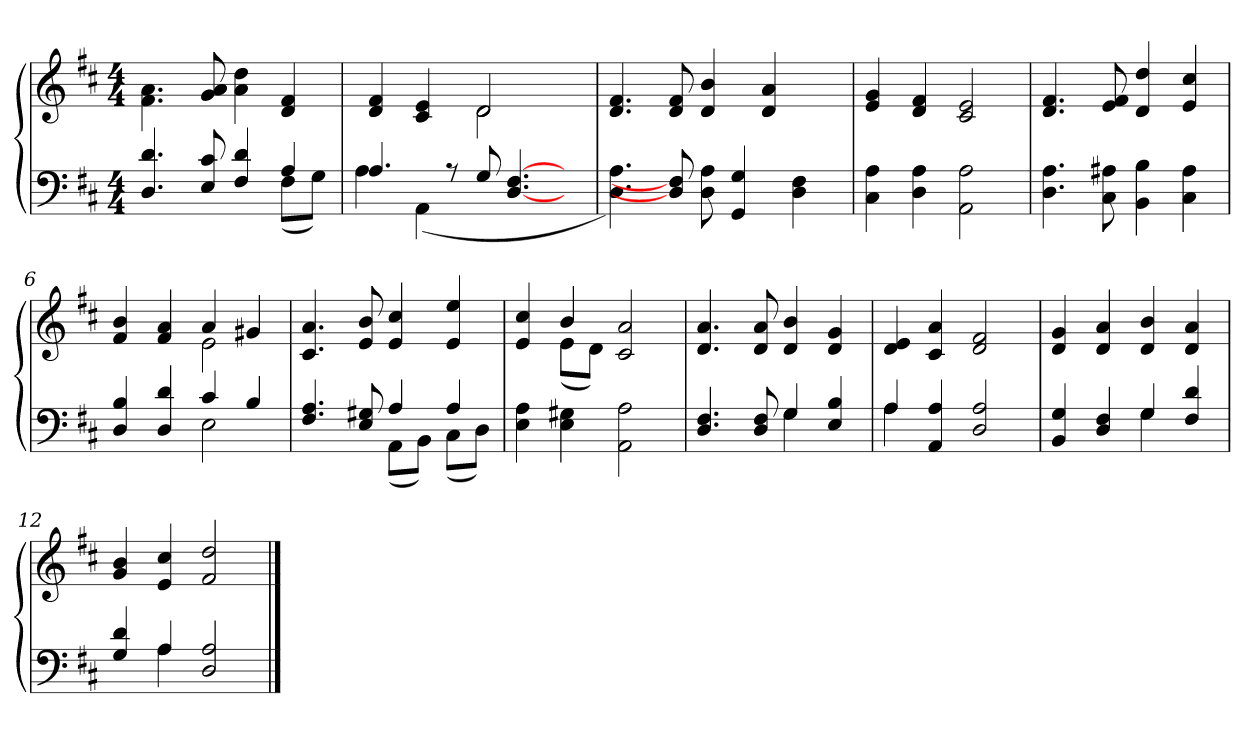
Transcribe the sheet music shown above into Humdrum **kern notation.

**kern	**kern
*part2	*part1
*staff2	*staff1
*clefF4	*clefG2
*k[f#c#]	*k[f#c#]
*D:	*D:
*M4/4	*M4/4
*MM115	*MM115
=1	=1
*^	*
4.D/ 4.d/	2.ryy	4.f#\ 4.a\
8E/ 8c#/	.	8g/ 8a/
4F#/ 4d/	.	4a\ 4dd\
4A/	(<8F#\L	4d/ 4f#/
.	8G\J)	.
=2	=2	=2
*	*	*^
4.A/	4A\	4d/ 4f#/	2ryy
.	(<4AA\	4c#/ 4e/	.
8r	.	.	.
8G/	8ryy	2d/	2d\
[4.D/ [4.F#/	2ryy	.	.
8ryy	.	8ryy	8ryy
*v	*v	*	*
*	*v	*v
=3	=3
4.D\ 4.A\)	4.d/ 4.f#/
8D/] 8F#/]	8d/ 8f#/
8D\ 8A\	4d/ 4b/
4GG/ 4G/	.
.	4d/ 4a/
4D\ 4F#\	.
.	8ryy
=4	=4
4C#\ 4A\	4e/ 4g/
4D\ 4A\	4d/ 4f#/
2AA\ 2A\	2c#/ 2e/
=5	=5
4.D\ 4.A\	4.d/ 4.f#/
8C#\ 8A#X\	8e/ 8f#/
4BB\ 4B\	4d/ 4dd/
4C#\ 4A#\	4e/ 4cc#/
=6	=6
*^	*^
4D/ 4B/	2ryy	4f#/ 4b/	2ryy
4D/ 4d/	.	4f#/ 4a/	.
4c#/	2E\	4a/	2e\
4B/	.	4g#X/	.
*	*	*v	*v
!!LO:LB:g=z
=7	=7	=7
4.F#/ 4.A/	2ryy	4.c#/ 4.a/
8E/ 8G#X/	.	8e/ 8b/
4A/	(<8AA\L	4e/ 4cc#/
.	8BB\J)	.
4A/	(<8C#\L	4e/ 4ee/
.	8D\J)	.
*v	*v	*
=8	=8
*	*^
4E\ 4A\	4e/ 4cc#/	4ryy
4E\ 4G#X\	4b/	(<8e\L
.	.	8d\J)
2AA\ 2A\	2c#/ 2a/	2ryy
*	*v	*v
=9	=9
*^	*
4.D/ 4.F#/	2ryy	4.d/ 4.a/
8D/ 8F#/	.	8d/ 8a/
4G/	4G\	4d/ 4b/
4E/ 4B/	4ryy	4d/ 4g/
=10	=10	=10
4A/	4A\	4d/ 4e/
4AA/ 4A/	2.ryy	4c#/ 4a/
2D/ 2A/	.	2d/ 2f#/
=11	=11	=11
4BB/ 4G/	2ryy	4d/ 4g/
4D/ 4F#/	.	4d/ 4a/
4G/	4G\	4d/ 4b/
4F#/ 4d/	4ryy	4d/ 4a/
=12	=12	=12
4G/ 4d/	4ryy	4g/ 4b/
4A/	4A\	4e/ 4cc#/
2D/ 2A/	2ryy	2f#/ 2dd/
*v	*v	*
==	==
*-	*-
